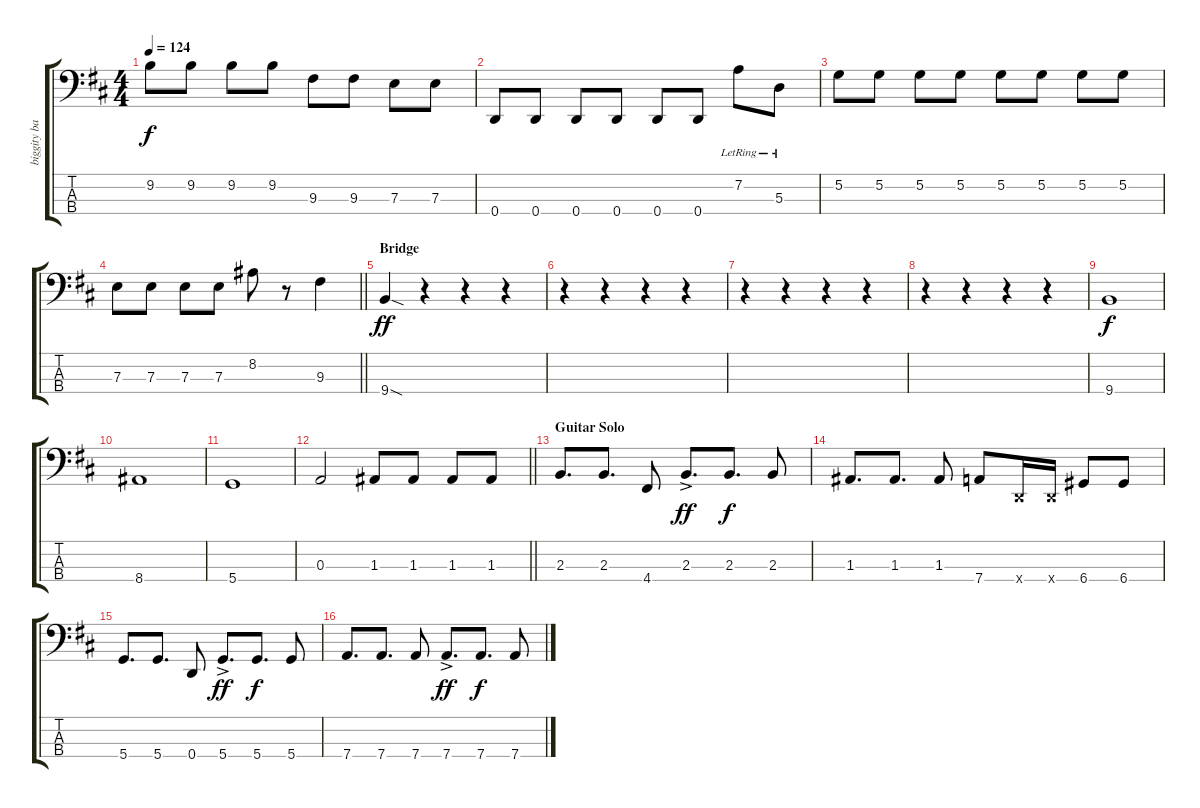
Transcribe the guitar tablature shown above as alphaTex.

\track ("biggity bass" "biggity ba") {instrument electricbasspick}
\staff {score tabs}
\tuning (G2 D2 A1 D1) {hide}
\ts (4 4)
\tempo 124
\clef f4
\ks d
9.2.8{dy f} 9.2.8 9.2.8 9.2.8 9.3.8 9.3.8 7.3.8 7.3.8 |
0.4.8 0.4.8 0.4.8 0.4.8 0.4.8 0.4.8 7.2{lr}.8 5.3{lr}.8 |
5.2.8 5.2.8 5.2.8 5.2.8 5.2.8 5.2.8 5.2.8 5.2.8 |
\barLineRight lightlight
7.3.8 7.3.8 7.3.8 7.3.8 8.2.8 r.8 9.3.4 |
\section ("" "Bridge")
9.4{sod}.4{dy ff} r.4 r.4 r.4 |
r.4 r.4 r.4 r.4 |
r.4 r.4 r.4 r.4 |
r.4 r.4 r.4 r.4 |
9.4.1{dy f} |
8.4.1 |
5.4.1 |
\barLineRight lightlight
0.3.2 1.3.8 1.3.8 1.3.8 1.3.8 |
\section ("" "Guitar Solo")
2.3.8{d} 2.3.8{d} 4.4.8 2.3{ac}.8{d dy ff} 2.3.8{d dy f} 2.3.8 |
1.3.8{d} 1.3.8{d} 1.3.8 7.4.8 0.4{x}.16 0.4{x}.16 6.4.8 6.4.8 |
5.4.8{d} 5.4.8{d} 0.4.8 5.4{ac}.8{d dy ff} 5.4.8{d dy f} 5.4.8 |
7.4.8{d} 7.4.8{d} 7.4.8 7.4{ac}.8{d dy ff} 7.4.8{d dy f} 7.4.8
